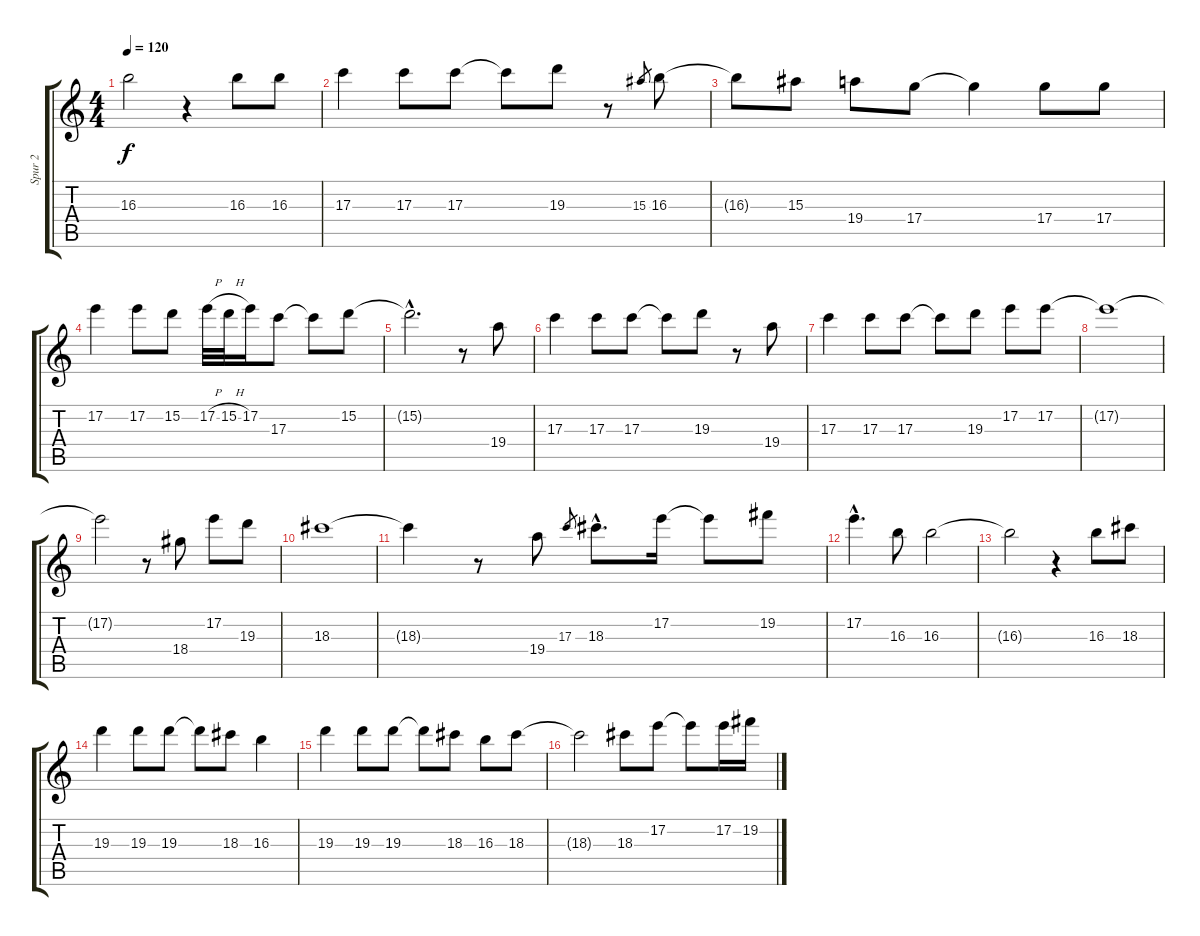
\track ("Spur 2" "Spur 2") {instrument distortionguitar}
\staff {score tabs}
\tuning (E4 B3 G3 D3 A2 E2) {hide}
\ts (4 4)
\tempo 120
\clef g2
\ks c
16.3{t}.2{dy f} r.4 16.3.8 16.3.8 |
17.3.4 17.3.8 17.3.8 17.3{t}.8 19.3.8 r.8 15.3.8{gr} 16.3.8 |
16.3{t}.8 15.3.8 19.4.8 17.4.8 17.4{t}.4 17.4.8 17.4.8 |
17.2.4 17.2.8 15.2.8 17.2{h}.32 15.2{h}.32 17.2.16 17.3.8 17.3{t}.8 15.2.8 |
15.2{hac t}.2{d} r.8 19.4.8 |
17.3.4 17.3.8 17.3.8 17.3{t}.8 19.3.8 r.8 19.4.8 |
17.3.4 17.3.8 17.3.8 17.3{t}.8 19.3.8 17.2.8 17.2.8 |
17.2{t}.1 |
17.2{t}.2 r.8 18.4.8 17.2.8 19.3.8 |
18.3.1 |
18.3{t}.4 r.8 19.4.8 17.3.8{gr} 18.3{hac}.8{d} 17.2.16 17.2{t}.8 19.2.8 |
17.2{hac}.4{d} 16.3.8 16.3.2 |
16.3{t}.2 r.4 16.3.8 18.3.8 |
19.3.4 19.3.8 19.3.8 19.3{t}.8 18.3.8 16.3.4 |
19.3.4 19.3.8 19.3.8 19.3{t}.8 18.3.8 16.3.8 18.3.8 |
18.3{t}.2 18.3.8 17.2.8 17.2{t}.8 17.2.16 19.2.16
